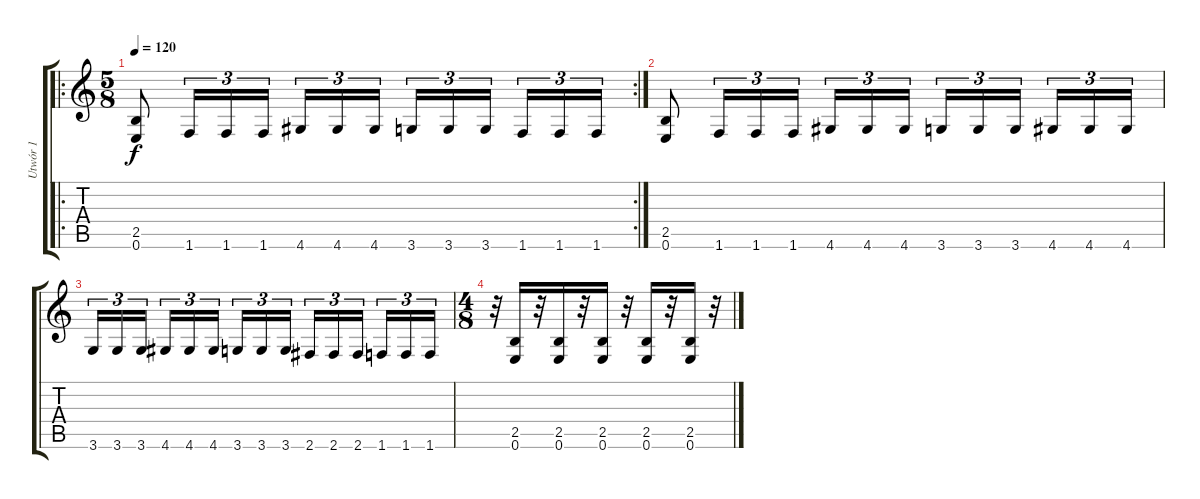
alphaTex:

\track ("Utwór 1" "Utwór 1") {instrument distortionguitar}
\staff {score tabs}
\tuning (E4 B3 G3 D3 A2 E2) {hide}
\ro
\rc 2
\ts (5 8)
\tempo 120
\clef g2
\ks c
(2.5 0.6).8{dy f instrument distortionguitar} 1.6.16{tu (3 2)} 1.6.16{tu (3 2)} 1.6.16{tu (3 2)} 4.6.16{tu (3 2)} 4.6.16{tu (3 2)} 4.6.16{tu (3 2)} 3.6.16{tu (3 2)} 3.6.16{tu (3 2)} 3.6.16{tu (3 2)} 1.6.16{tu (3 2)} 1.6.16{tu (3 2)} 1.6.16{tu (3 2)} |
(2.5 0.6).8 1.6.16{tu (3 2)} 1.6.16{tu (3 2)} 1.6.16{tu (3 2)} 4.6.16{tu (3 2)} 4.6.16{tu (3 2)} 4.6.16{tu (3 2)} 3.6.16{tu (3 2)} 3.6.16{tu (3 2)} 3.6.16{tu (3 2)} 4.6.16{tu (3 2)} 4.6.16{tu (3 2)} 4.6.16{tu (3 2)} |
3.6.16{tu (3 2)} 3.6.16{tu (3 2)} 3.6.16{tu (3 2)} 4.6.16{tu (3 2)} 4.6.16{tu (3 2)} 4.6.16{tu (3 2)} 3.6.16{tu (3 2)} 3.6.16{tu (3 2)} 3.6.16{tu (3 2)} 2.6.16{tu (3 2)} 2.6.16{tu (3 2)} 2.6.16{tu (3 2)} 1.6.16{tu (3 2)} 1.6.16{tu (3 2)} 1.6.16{tu (3 2)} |
\ts (4 8)
r.32 (2.5 0.6).16 r.32 (2.5 0.6).16 r.32 (2.5 0.6).16 r.32 (2.5 0.6).16 r.32 (2.5 0.6).16 r.32
